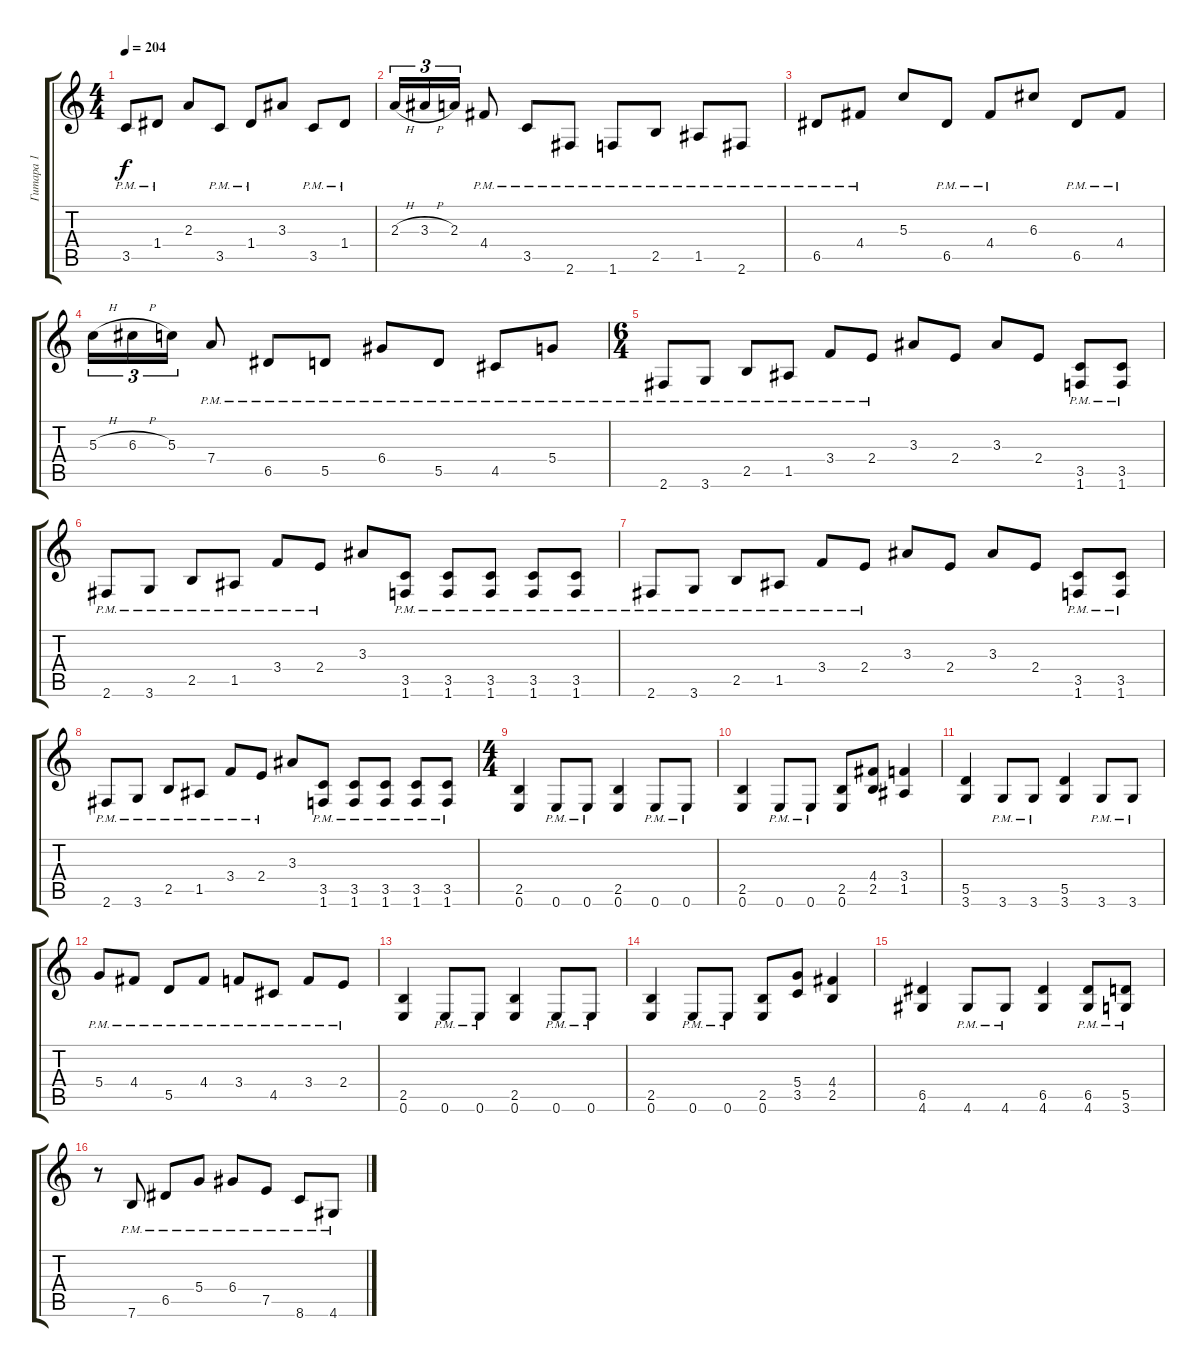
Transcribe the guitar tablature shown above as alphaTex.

\track ("Гитара 1" "Гитара 1") {instrument distortionguitar}
\staff {score tabs}
\tuning (E4 B3 G3 D3 A2 E2) {hide}
\ts (4 4)
\tempo 204
\clef g2
\ks c
3.5{pm}.8{dy f} 1.4{pm}.8 2.3.8 3.5{pm}.8 1.4{pm}.8 3.3.8 3.5{pm}.8 1.4{pm}.8 |
2.3{h}.16{tu (3 2)} 3.3{h}.16{tu (3 2)} 2.3.16{tu (3 2)} 4.4{pm}.8 3.5{pm}.8 2.6{pm}.8 1.6{pm}.8 2.5{pm}.8 1.5{pm}.8 2.6{pm}.8 |
6.5{pm}.8 4.4{pm}.8 5.3.8 6.5{pm}.8 4.4{pm}.8 6.3.8 6.5{pm}.8 4.4{pm}.8 |
5.3{h}.16{tu (3 2)} 6.3{h}.16{tu (3 2)} 5.3.16{tu (3 2)} 7.4{pm}.8 6.5{pm}.8 5.5{pm}.8 6.4{pm}.8 5.5{pm}.8 4.5{pm}.8 5.4{pm}.8 |
\ts (6 4)
2.6{pm}.8 3.6{pm}.8 2.5{pm}.8 1.5{pm}.8 3.4{pm}.8 2.4{pm}.8 3.3.8 2.4.8 3.3.8 2.4.8 (3.5{pm} 1.6{pm}).8 (3.5{pm} 1.6{pm}).8 |
2.6{pm}.8 3.6{pm}.8 2.5{pm}.8 1.5{pm}.8 3.4{pm}.8 2.4{pm}.8 3.3.8 (3.5{pm} 1.6{pm}).8 (3.5{pm} 1.6{pm}).8 (3.5{pm} 1.6{pm}).8 (3.5{pm} 1.6{pm}).8 (3.5{pm} 1.6{pm}).8 |
2.6{pm}.8 3.6{pm}.8 2.5{pm}.8 1.5{pm}.8 3.4{pm}.8 2.4{pm}.8 3.3.8 2.4.8 3.3.8 2.4.8 (3.5{pm} 1.6{pm}).8 (3.5{pm} 1.6{pm}).8 |
2.6{pm}.8 3.6{pm}.8 2.5{pm}.8 1.5{pm}.8 3.4{pm}.8 2.4{pm}.8 3.3.8 (3.5{pm} 1.6{pm}).8 (3.5{pm} 1.6{pm}).8 (3.5{pm} 1.6{pm}).8 (3.5{pm} 1.6{pm}).8 (3.5{pm} 1.6{pm}).8 |
\ts (4 4)
(2.5 0.6).4 0.6{pm}.8 0.6{pm}.8 (2.5 0.6).4 0.6{pm}.8 0.6{pm}.8 |
(2.5 0.6).4 0.6{pm}.8 0.6{pm}.8 (2.5 0.6).8 (4.4 2.5).8 (3.4 1.5).4 |
(5.5 3.6).4 3.6{pm}.8 3.6{pm}.8 (5.5 3.6).4 3.6{pm}.8 3.6{pm}.8 |
5.4{pm}.8 4.4{pm}.8 5.5{pm}.8 4.4{pm}.8 3.4{pm}.8 4.5{pm}.8 3.4{pm}.8 2.4{pm}.8 |
(2.5 0.6).4 0.6{pm}.8 0.6{pm}.8 (2.5 0.6).4 0.6{pm}.8 0.6{pm}.8 |
(2.5 0.6).4 0.6{pm}.8 0.6{pm}.8 (2.5 0.6).8 (5.4 3.5).8 (4.4 2.5).4 |
(6.5 4.6).4 4.6{pm}.8 4.6{pm}.8 (6.5 4.6).4 (6.5{pm} 4.6{pm}).8 (5.5{pm} 3.6{pm}).8 |
r.8 7.6{pm}.8 6.5{pm}.8 5.4{pm}.8 6.4{pm}.8 7.5{pm}.8 8.6{pm}.8 4.6{pm}.8
